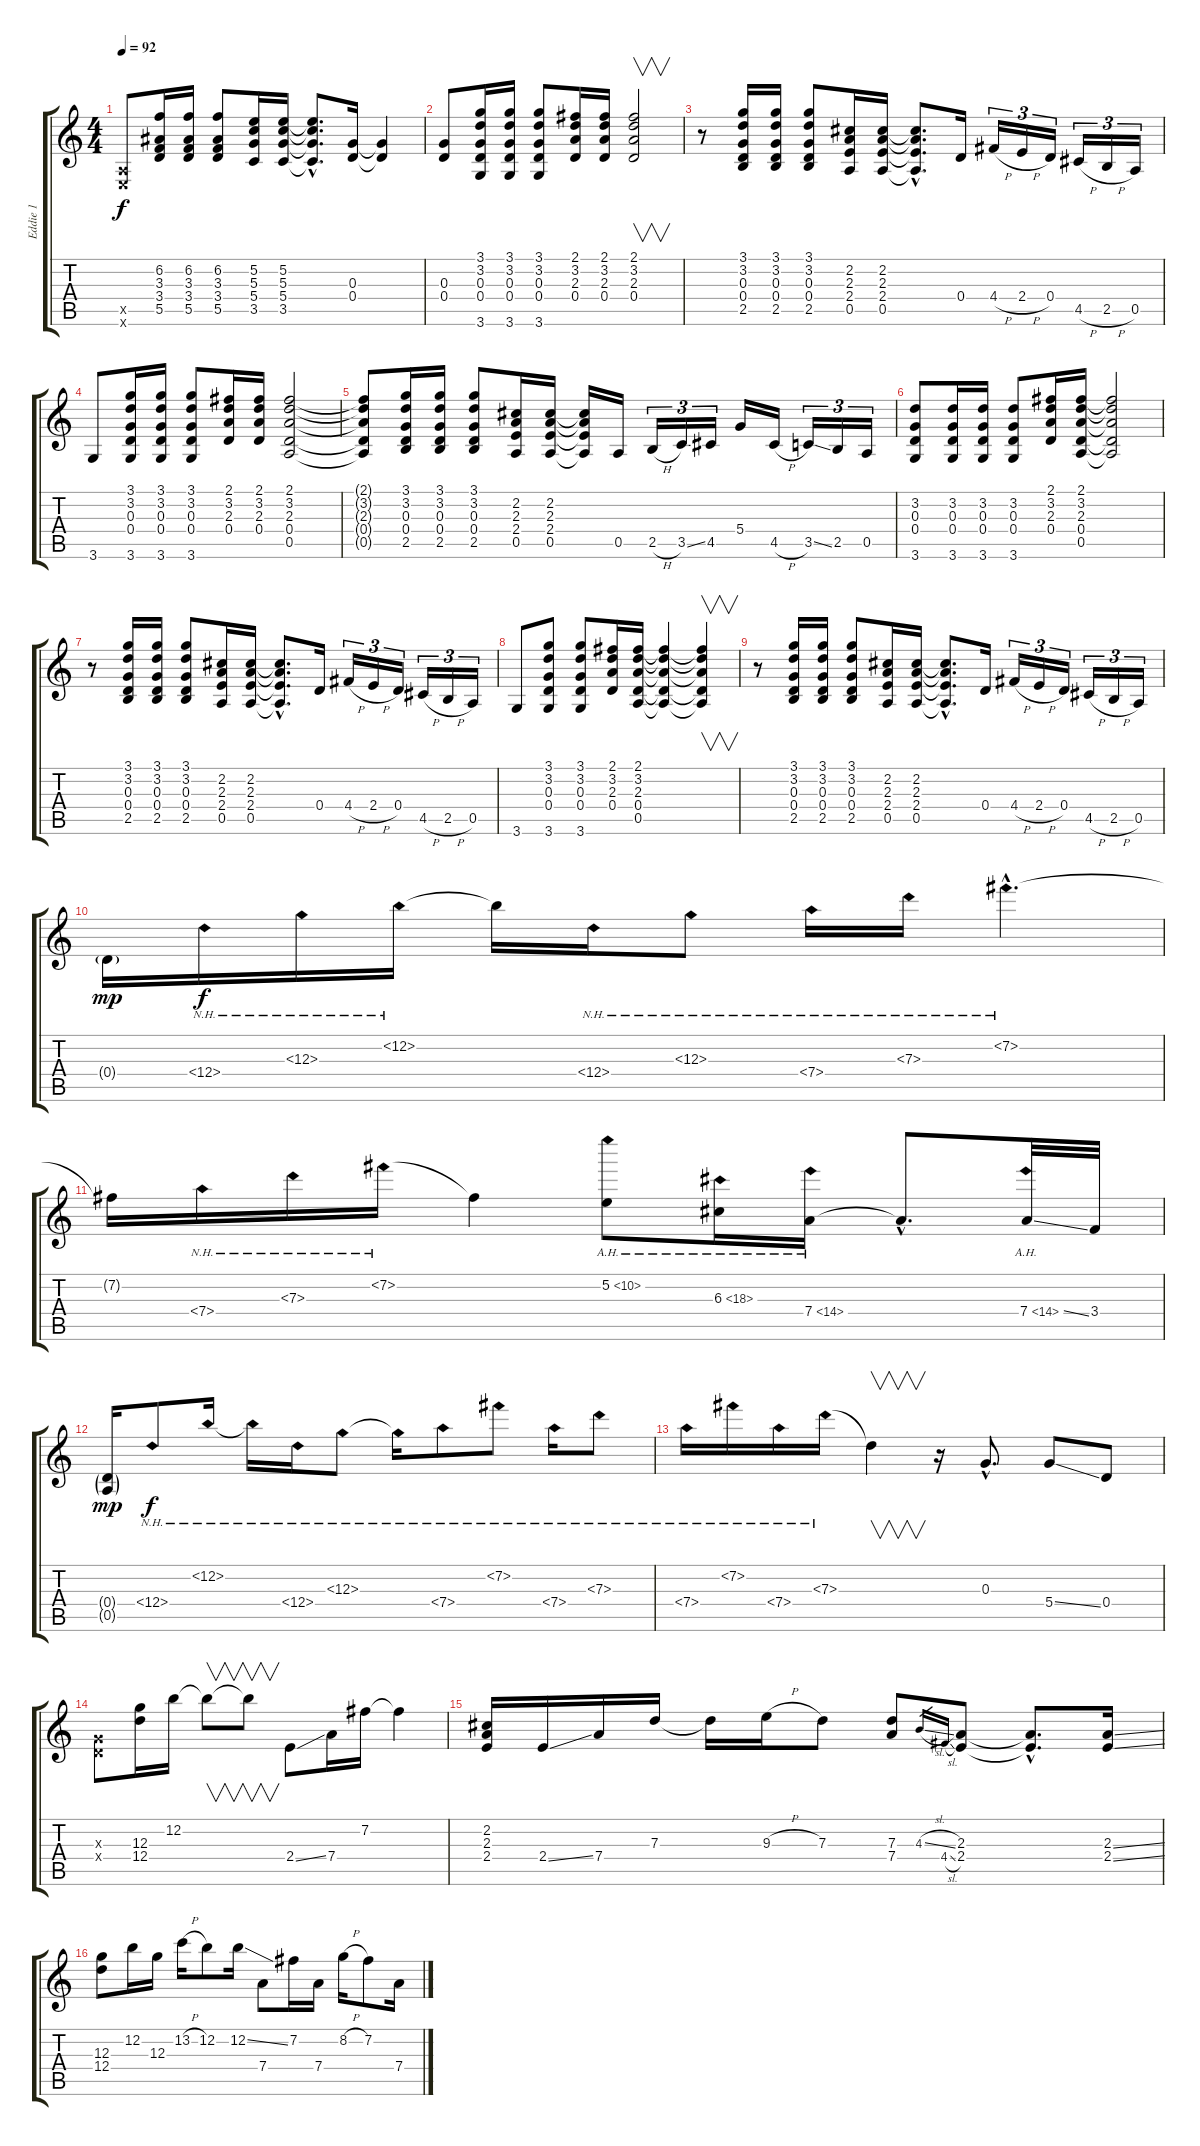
\track ("Eddie 1" "Eddie 1") {instrument overdrivenguitar}
\staff {score tabs}
\tuning (E4 B3 G3 D3 A2 E2) {hide}
\ts (4 4)
\tempo 92
\clef g2
\ks c
(0.5{x} 0.6{x}).8{dy f} (6.2 3.3 3.4 5.5).16 (6.2 3.3 3.4 5.5).16 (6.2 3.3 3.4 5.5).8 (5.2 5.3 5.4 3.5).16 (5.2 5.3 5.4 3.5).16 (5.2{hac t} 5.3{hac t} 5.4{hac t} 3.5{hac t}).8{d} (0.3 0.4).16 (0.3{t} 0.4{t}).4 |
(0.3 0.4).8 (3.1 3.2 0.3 0.4 3.6).16 (3.1 3.2 0.3 0.4 3.6).16 (3.1 3.2 0.3 0.4 3.6).8 (2.1 3.2 2.3 0.4).16 (2.1 3.2 2.3 0.4).16 (2.1 3.2 2.3 0.4).2{v} |
r.8 (3.1 3.2 0.3 0.4 2.5).16 (3.1 3.2 0.3 0.4 2.5).16 (3.1 3.2 0.3 0.4 2.5).8 (2.2 2.3 2.4 0.5).16 (2.2 2.3 2.4 0.5).16 (2.2{hac t} 2.3{hac t} 2.4{hac t} 0.5{hac t}).8{d} 0.4.16 4.4{h}.16{tu (3 2)} 2.4{h}.16{tu (3 2)} 0.4.16{tu (3 2)} 4.5{h}.16{tu (3 2)} 2.5{h}.16{tu (3 2)} 0.5.16{tu (3 2)} |
3.6.8 (3.1 3.2 0.3 0.4 3.6).16 (3.1 3.2 0.3 0.4 3.6).16 (3.1 3.2 0.3 0.4 3.6).8 (2.1 3.2 2.3 0.4).16 (2.1 3.2 2.3 0.4).16 (2.1 3.2 2.3 0.4 0.5).2 |
(2.1{t} 3.2{t} 2.3{t} 0.4{t} 0.5{t}).8 (3.1 3.2 0.3 0.4 2.5).16 (3.1 3.2 0.3 0.4 2.5).16 (3.1 3.2 0.3 0.4 2.5).8 (2.2 2.3 2.4 0.5).16 (2.2 2.3 2.4 0.5).16 (2.2{t} 2.3{t} 2.4{t} 0.5{t}).16 0.5.16 2.5{h}.16{tu (3 2)} 3.5{ss}.16{tu (3 2)} 4.5.16{tu (3 2)} 5.4.16 4.5{h}.16 3.5{ss}.16{tu (3 2)} 2.5.16{tu (3 2)} 0.5.16{tu (3 2)} |
(3.2 0.3 0.4 3.6).8 (3.2 0.3 0.4 3.6).16 (3.2 0.3 0.4 3.6).16 (3.2 0.3 0.4 3.6).8 (2.1 3.2 2.3 0.4).16 (2.1 3.2 2.3 0.4 0.5).16 (2.1{t} 3.2{t} 2.3{t} 0.4{t} 0.5{t}).2 |
r.8 (3.1 3.2 0.3 0.4 2.5).16 (3.1 3.2 0.3 0.4 2.5).16 (3.1 3.2 0.3 0.4 2.5).8 (2.2 2.3 2.4 0.5).16 (2.2 2.3 2.4 0.5).16 (2.2{hac t} 2.3{hac t} 2.4{hac t} 0.5{hac t}).8{d} 0.4.16 4.4{h}.16{tu (3 2)} 2.4{h}.16{tu (3 2)} 0.4.16{tu (3 2)} 4.5{h}.16{tu (3 2)} 2.5{h}.16{tu (3 2)} 0.5.16{tu (3 2)} |
3.6.8 (3.1 3.2 0.3 0.4 3.6).8 (3.1 3.2 0.3 0.4 3.6).8 (2.1 3.2 2.3 0.4).16 (2.1 3.2 2.3 0.4 0.5).16 (2.1{t} 3.2{t} 2.3{t} 0.4{t} 0.5{t}).4 (2.1{t} 3.2{t} 2.3{t} 0.4{t} 0.5{t}).4{v} |
r.8 (3.1 3.2 0.3 0.4 2.5).16 (3.1 3.2 0.3 0.4 2.5).16 (3.1 3.2 0.3 0.4 2.5).8 (2.2 2.3 2.4 0.5).16 (2.2 2.3 2.4 0.5).16 (2.2{hac t} 2.3{hac t} 2.4{hac t} 0.5{hac t}).8{d} 0.4.16 4.4{h}.16{tu (3 2)} 2.4{h}.16{tu (3 2)} 0.4.16{tu (3 2)} 4.5{h}.16{tu (3 2)} 2.5{h}.16{tu (3 2)} 0.5.16{tu (3 2)} |
0.4{g}.16{dy mp} 12.4{nh}.16{dy f} 12.3{nh}.16 12.2{nh}.16 12.2{t}.16 12.4{nh}.16 12.3{nh}.8 7.4{nh}.16 7.3{nh}.16 7.2{nh hac}.4{d} |
7.2{t}.16 7.4{nh}.16 7.3{nh}.16 7.2{nh}.16 7.2{t}.4 5.2{ah 5}.8 6.3{ah 12}.16 7.4{ah 7}.16 7.4{hac t}.8{d} 7.4{ah 7 ss}.32 3.4.32 |
(0.4{g} 0.5{g}).16{dy mp} 12.4{nh}.8{dy f} 12.2{nh}.16 12.2{nh t}.16 12.4{nh}.16 12.3{nh}.8 12.3{nh t}.16 7.4{nh}.8 7.2{nh}.8 7.4{nh}.16 7.3{nh}.8 |
7.4{nh}.16 7.2{nh}.16 7.4{nh}.16 7.3{nh}.16 7.3{t}.4{v} r.16 0.3{hac}.8{d} 5.4{ss}.8 0.4.8 |
(0.3{x} 0.4{x}).8 (12.3 12.4).16 12.2.16 12.2{t}.8{v} 12.2{t}.8{v} 2.4{ss}.8 7.4.16 7.2.16 7.2{t}.4 |
(2.2 2.3 2.4).16 2.4{ss}.16 7.4.16 7.3.16 7.3{t}.16 9.3{h}.16 7.3.8 (7.3 7.4).8 4.3{sl}.16{gr} 4.4{sl}.16{gr} (2.3 2.4).8 (2.3{hac t} 2.4{hac t}).8{d} (2.3{ss} 2.4{ss}).16 |
(12.3 12.4).8 12.2.16 12.3.16 13.2{h}.16 12.2.8 12.2{ss}.16 7.4.8 7.2.16 7.4.16 8.2{h}.16 7.2.8 7.4.16
